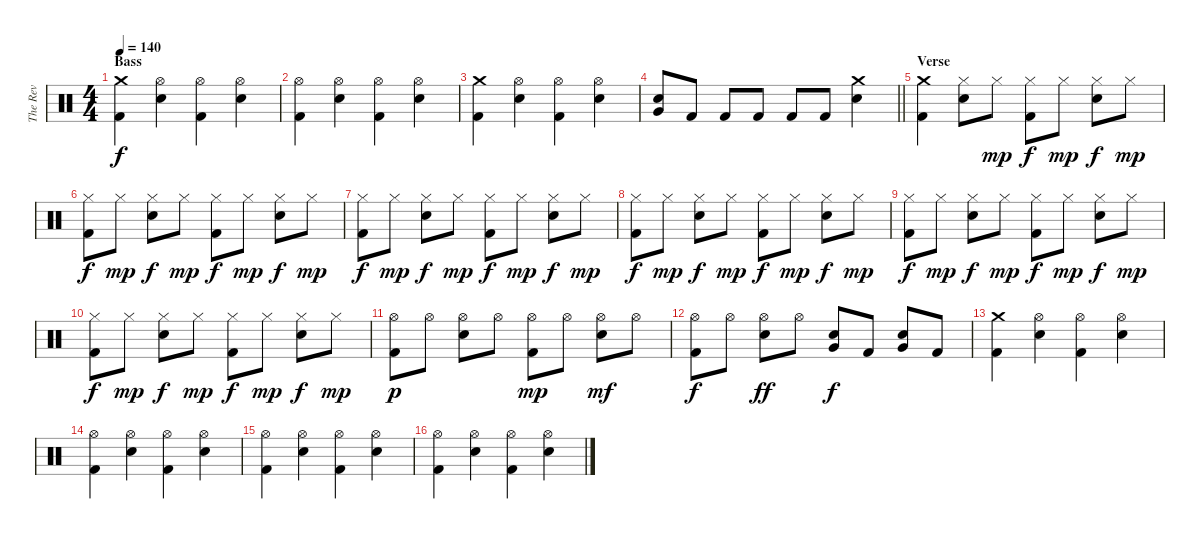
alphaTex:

\track ("The Rev" "The Rev") {instrument percussion}
\staff {score}
\articulation defaults
\ts (4 4)
\section ("" "Bass")
\tempo 140
\clef neutral
\ks c
("Crash medium (hit)" "Kick (hit) 2").4{dy f} ("Hi-Hat (open)" "Snare (hit) 2").4 ("Hi-Hat (open)" "Kick (hit) 2").4 ("Hi-Hat (open)" "Snare (hit) 2").4 |
("Hi-Hat (open)" "Kick (hit) 2").4 ("Hi-Hat (open)" "Snare (hit) 2").4 ("Hi-Hat (open)" "Kick (hit) 2").4 ("Hi-Hat (open)" "Snare (hit) 2").4 |
("Crash medium (hit)" "Kick (hit) 2").4 ("Hi-Hat (open)" "Snare (hit) 2").4 ("Hi-Hat (open)" "Kick (hit) 2").4 ("Hi-Hat (open)" "Snare (hit) 2").4 |
\barLineRight lightlight
("Snare (hit) 2" "Very Low Tom (hit)").8 "Kick (hit) 2".8 "Kick (hit) 2".8 "Kick (hit) 2".8 "Kick (hit) 2".8 "Kick (hit) 2".8 ("Crash medium (hit)" "Snare (hit) 2").4 |
\section ("" "Verse")
("Crash medium (hit)" "Kick (hit) 2").4 ("Hi-Hat (closed)" "Snare (hit) 2").8 "Hi-Hat (closed)".8{dy mp} ("Hi-Hat (closed)" "Kick (hit) 2").8{dy f} "Hi-Hat (closed)".8{dy mp} ("Hi-Hat (closed)" "Snare (hit) 2").8{dy f} "Hi-Hat (closed)".8{dy mp} |
("Hi-Hat (closed)" "Kick (hit) 2").8{dy f} "Hi-Hat (closed)".8{dy mp} ("Hi-Hat (closed)" "Snare (hit) 2").8{dy f} "Hi-Hat (closed)".8{dy mp} ("Hi-Hat (closed)" "Kick (hit) 2").8{dy f} "Hi-Hat (closed)".8{dy mp} ("Hi-Hat (closed)" "Snare (hit) 2").8{dy f} "Hi-Hat (closed)".8{dy mp} |
("Hi-Hat (closed)" "Kick (hit) 2").8{dy f} "Hi-Hat (closed)".8{dy mp} ("Hi-Hat (closed)" "Snare (hit) 2").8{dy f} "Hi-Hat (closed)".8{dy mp} ("Hi-Hat (closed)" "Kick (hit) 2").8{dy f} "Hi-Hat (closed)".8{dy mp} ("Hi-Hat (closed)" "Snare (hit) 2").8{dy f} "Hi-Hat (closed)".8{dy mp} |
("Hi-Hat (closed)" "Kick (hit) 2").8{dy f} "Hi-Hat (closed)".8{dy mp} ("Hi-Hat (closed)" "Snare (hit) 2").8{dy f} "Hi-Hat (closed)".8{dy mp} ("Hi-Hat (closed)" "Kick (hit) 2").8{dy f} "Hi-Hat (closed)".8{dy mp} ("Hi-Hat (closed)" "Snare (hit) 2").8{dy f} "Hi-Hat (closed)".8{dy mp} |
("Hi-Hat (closed)" "Kick (hit) 2").8{dy f} "Hi-Hat (closed)".8{dy mp} ("Hi-Hat (closed)" "Snare (hit) 2").8{dy f} "Hi-Hat (closed)".8{dy mp} ("Hi-Hat (closed)" "Kick (hit) 2").8{dy f} "Hi-Hat (closed)".8{dy mp} ("Hi-Hat (closed)" "Snare (hit) 2").8{dy f} "Hi-Hat (closed)".8{dy mp} |
("Hi-Hat (closed)" "Kick (hit) 2").8{dy f} "Hi-Hat (closed)".8{dy mp} ("Hi-Hat (closed)" "Snare (hit) 2").8{dy f} "Hi-Hat (closed)".8{dy mp} ("Hi-Hat (closed)" "Kick (hit) 2").8{dy f} "Hi-Hat (closed)".8{dy mp} ("Hi-Hat (closed)" "Snare (hit) 2").8{dy f} "Hi-Hat (closed)".8{dy mp} |
("Hi-Hat (open)" "Kick (hit) 2").8{dy p} "Hi-Hat (open)".8 ("Hi-Hat (open)" "Snare (hit) 2").8 "Hi-Hat (open)".8 ("Hi-Hat (open)" "Kick (hit) 2").8{dy mp} "Hi-Hat (open)".8 ("Hi-Hat (open)" "Snare (hit) 2").8{dy mf} "Hi-Hat (open)".8 |
("Hi-Hat (open)" "Kick (hit) 2").8{dy f} "Hi-Hat (open)".8 ("Hi-Hat (open)" "Snare (hit) 2").8{dy ff} "Hi-Hat (open)".8 ("Snare (hit) 2" "Very Low Tom (hit)").8{dy f} "Kick (hit) 2".8 ("Snare (hit) 2" "Very Low Tom (hit)").8 "Kick (hit) 2".8 |
("Crash medium (hit)" "Kick (hit) 2").4 ("Hi-Hat (open)" "Snare (hit) 2").4 ("Hi-Hat (open)" "Kick (hit) 2").4 ("Hi-Hat (open)" "Snare (hit) 2").4 |
("Hi-Hat (open)" "Kick (hit) 2").4 ("Hi-Hat (open)" "Snare (hit) 2").4 ("Hi-Hat (open)" "Kick (hit) 2").4 ("Hi-Hat (open)" "Snare (hit) 2").4 |
("Hi-Hat (open)" "Kick (hit) 2").4 ("Hi-Hat (open)" "Snare (hit) 2").4 ("Hi-Hat (open)" "Kick (hit) 2").4 ("Hi-Hat (open)" "Snare (hit) 2").4 |
("Hi-Hat (open)" "Kick (hit) 2").4 ("Hi-Hat (open)" "Snare (hit) 2").4 ("Hi-Hat (open)" "Kick (hit) 2").4 ("Hi-Hat (open)" "Snare (hit) 2").4
